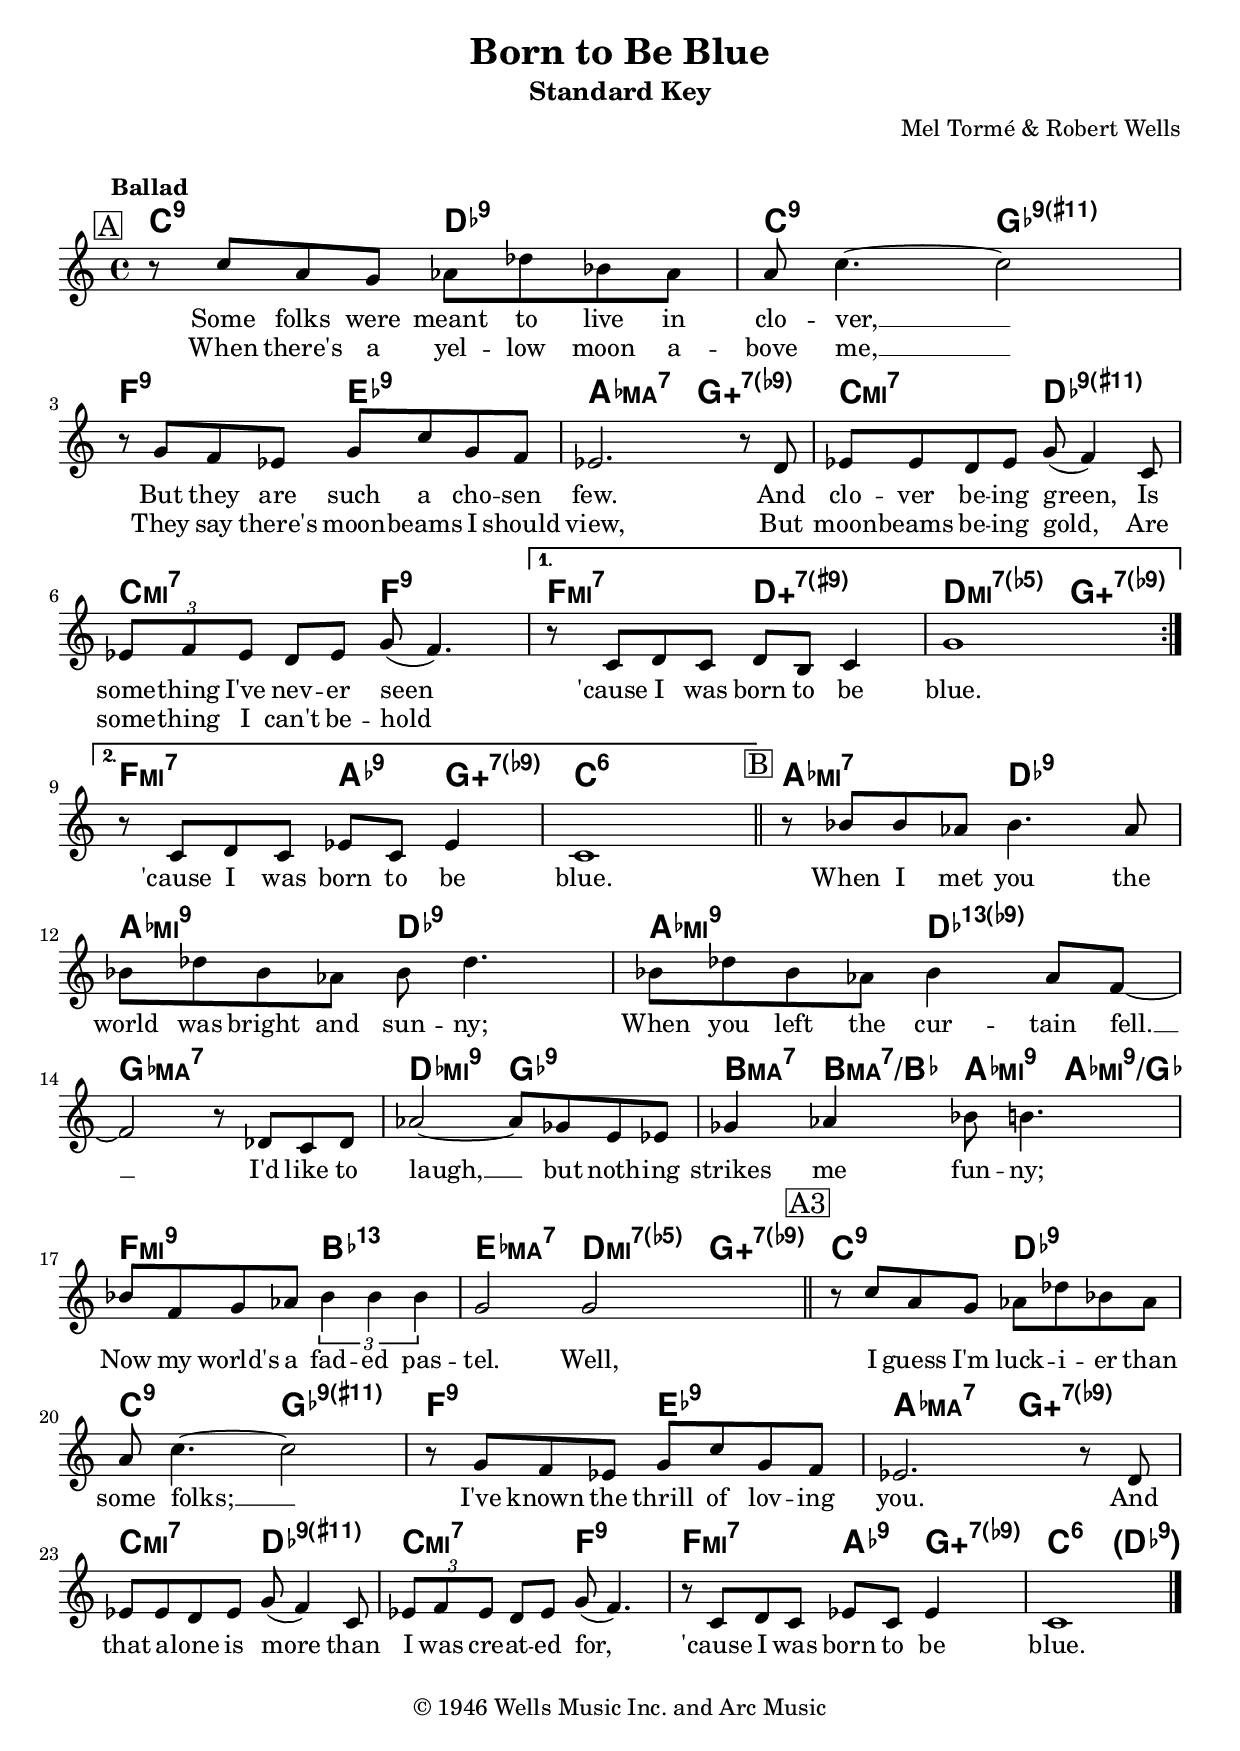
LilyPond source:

\version "2.24.0"

\include "english.ly"

instrument = "Standard Key"
whatKey = c'
whatClef = "treble"

%% -*- Mode: LilyPond -*-

\include "lead-sheets.ily"

\header {
  title = "Born to Be Blue"
  subtitle = \instrument
  composer = "Mel Tormé & Robert Wells"
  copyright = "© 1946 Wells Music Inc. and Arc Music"
}

refrainLyricsOne = \lyricmode {
Some folks were meant to live in clo -- ver, __
But they are such a cho -- sen few.
And clo -- ver be -- ing green,
Is some -- thing I've nev -- er seen
}

refrainLyricsRepOne = \lyricmode {
'cause I was born to be blue.
}

refrainLyricsTwo = \lyricmode {
When there's a yel -- low moon a -- bove me, __
They say there's moon -- beams I should view,
But moon -- beams be -- ing gold,
Are some -- thing I can't be -- hold
}

refrainLyricsRepTwo = \lyricmode {
'cause I was born to be blue.
}

refrainLyricsBridge = \lyricmode {
When I met you
the world was bright and sun -- ny;
When you left the cur -- tain fell. __
I'd like to laugh, __
but noth -- ing strikes me fun -- ny;
Now my world's a fad -- ed pas -- tel. Well,
}

refrainLyricsThree = \lyricmode {
I guess I'm luck -- i -- er than some folks; __
I've known the thrill of lov -- ing you.
And that a -- lone is more than I was cre -- at -- ed for,
}

refrainLyricsRepThree = \lyricmode {
'cause I was born to be blue.
}

refrainChords = \chordmode {
  c2:9 df:9 c2:9 gf2:9.11+ f2:9 ef:9
  af2:maj7 g2:7.5+.9- c2:m7 df2:9.11+ c2:m7 f2:9

  f2:m7 d2:7.5+.9+ d2:m7.5- g2:7.5+.9-

  f2:m7 af4:9 g4:7.5+.9- c1:6

  af2:m7 df2:9 af2:m9 df2:9 af2:m9 df2:13.9- gf1:maj7
  df2:m9 gf2:9 cf4:maj7 cf4:maj7/bf af4:m9 af4:m9/gf
  f2:m9 bf2:13 ef2:maj7 d4:m7.5- g4:7.5+.9-

  c2:9 df:9 c2:9 gf2:9.11+ f2:9 ef:9
  af2:maj7 g2:7.5+.9- c2:m7 df2:9.11+ c2:m7 f2:9
  f2:m7 af4:9 g4:7.5+.9- c2:6
  \chordInsideParens{ df2:9 }
}

refrainKey = c

refrainMelody = \relative f' {
  \time 4/4
  \key \refrainKey \major
  \clef \whatClef
  \tempo "Ballad"

  \mark \markup{ \box "A" }

  \repeat volta 2 {
  r8 c8 a8 g8 af8 df8 bf8 af8 | a8 c4.~ c2 | r8 g8 f8 ef8 g8 c8 g8 f8 |
  ef2. r8 d8 | ef8 ef8 d8 ef8 g8( f4) c8 | \tuplet 3/2 { ef8 f8 ef8 } d8 ef8 g8( f4.) |
  } \alternative { {
  r8 c8 d8 c8 d8 b8 c4 | g'1 |
  } {  
  r8 c,8 d8 c8 ef8 c8 ef4 | c1 |
  } }

  \bar "||"

  \mark \markup{ \box "B" }

  r8 bf'8 bf8 af8 bf4. af8 | bf8 df8 bf8 af8 bf8 df4. |
  bf8 df8 bf8 af8 bf4 af8 f8~ | f2 r8 df8 c8 df8 |
  af'2~ af8 gf8 ff8 ef8 | gf4 af4 bf8 cf4. |
  bf8 f8 g8 af8 \tuplet 3/2 { bf4 bf4 bf4 } | g2 g2 |
  
  \bar "||"

  \mark \markup{ \box "A3" }

  r8 c8 a8 g8 af8 df8 bf8 af8 | a8 c4.~ c2 | r8 g8 f8 ef8 g8 c8 g8 f8 |
  ef2. r8 d8 | ef8 ef8 d8 ef8 g8( f4) c8 | \tuplet 3/2 { ef8 f8 ef8 } d8 ef8 g8( f4.) |
  r8 c8 d8 c8 ef8 c8 ef4 | c1 |

  \bar "|."
}

\include "paper.ily"

\markup {
  % Leave a gap after the header
  \vspace #1
}

\score {
  <<
    { \context ChordNames 
      {
      \override ChordName.font-size = #+3
      \override ChordName.font-series = #'bold
      \set chordChanges = ##t
     \transpose \refrainKey \whatKey {
       \refrainChords
	}
      }
      }
    \new Staff {
      \context Voice = "voiceMelody" { 
	\noDoubleAccidentalMusic \transpose c \whatKey {
	  \refrainMelody
	  }
	}
    }
    \new Lyrics \lyricsto "voiceMelody"
    {
      <<
      {
      \refrainLyricsOne
      \refrainLyricsRepOne
      \refrainLyricsRepTwo
      \refrainLyricsBridge
      \refrainLyricsThree
      \refrainLyricsRepThree
      }
	\new Lyrics {
	  \set associatedVoice = "voiceMelody"
	  \refrainLyricsTwo }
      >>
    }
  >>
  \layout { ragged-bottom = ##t }
}


